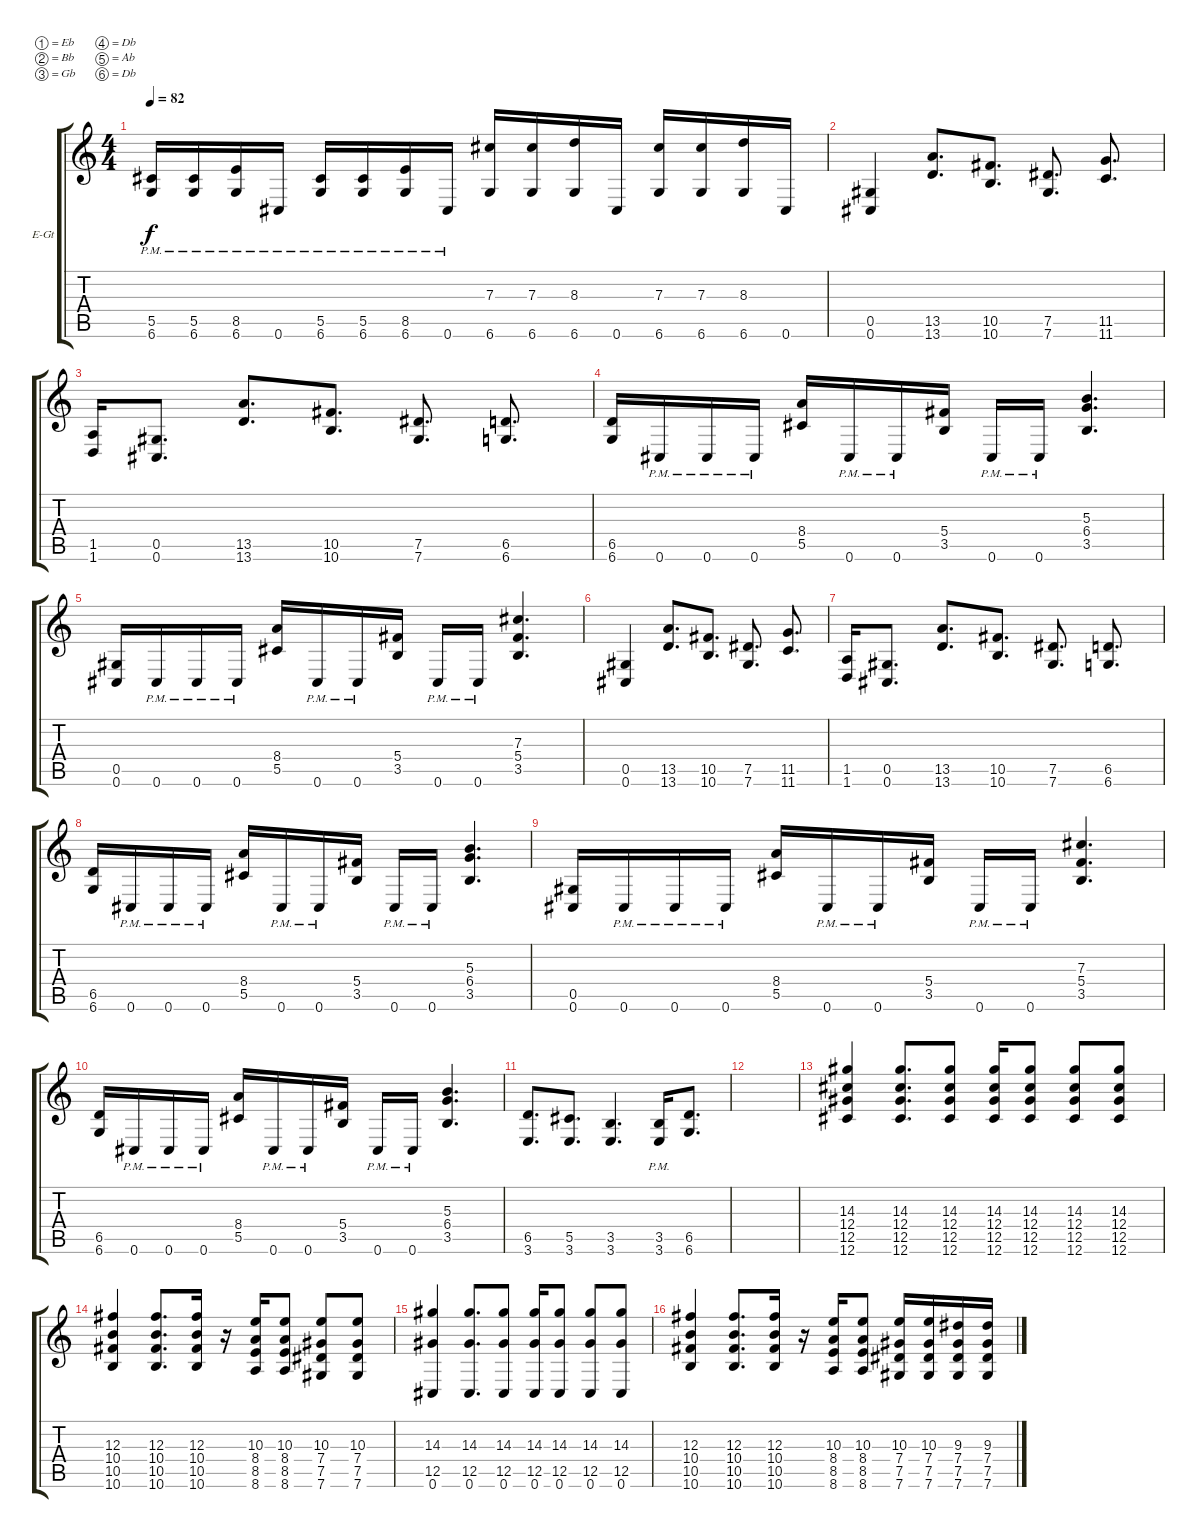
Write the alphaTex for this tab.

\bracketExtendMode groupsimilarinstruments
\firstSystemTrackNameOrientation horizontal
\otherSystemsTrackNameOrientation horizontal
\track ("Electric Guitar 1" "E-Gt") {instrument distortionguitar}
\staff {score tabs}
\tuning (Eb4 Bb3 Gb3 Db3 Ab2 Db2)
\ts (4 4)
\tempo 82
\clef g2
\ks c
(5.5{pm} 6.6{pm}).16{dy f} (5.5{pm} 6.6{pm}).16 (8.5{pm} 6.6{pm}).16 0.6{pm}.16 (6.6{pm} 5.5{pm}).16 (6.6{pm} 5.5{pm}).16 (6.6{pm} 8.5{pm}).16 0.6{pm}.16 (6.6 7.3).16 (6.6 7.3).16 (6.6 8.3).16 0.6.16 (6.6 7.3).16 (6.6 7.3).16 (6.6 8.3).16 0.6.16 |
(0.6 0.5).4 (13.6 13.5).8{d} (10.6 10.5).8{d} (7.6 7.5).8{d} (11.6 11.5).8{d} |
(1.6 1.5).16 (0.6 0.5).8{d} (13.6 13.5).8{d} (10.6 10.5).8{d} (7.5 7.6).8{d} (6.6 6.5).8{d} |
(6.5 6.6).16 0.6{pm}.16 0.6{pm}.16 0.6{pm}.16 (5.5 8.4).16 0.6{pm}.16 0.6{pm}.16 (3.5 5.4).16 0.6{pm}.16 0.6{pm}.16 (3.5 6.4 5.3).4{d} |
(0.6 0.5).16 0.6{pm}.16 0.6{pm}.16 0.6{pm}.16 (5.5 8.4).16 0.6{pm}.16 0.6{pm}.16 (3.5 5.4).16 0.6{pm}.16 0.6{pm}.16 (3.5 5.4 7.3).4{d} |
(0.6 0.5).4 (13.6 13.5).8{d} (10.6 10.5).8{d} (7.6 7.5).8{d} (11.6 11.5).8{d} |
(1.6 1.5).16 (0.6 0.5).8{d} (13.6 13.5).8{d} (10.6 10.5).8{d} (7.5 7.6).8{d} (6.6 6.5).8{d} |
(6.5 6.6).16 0.6{pm}.16 0.6{pm}.16 0.6{pm}.16 (5.5 8.4).16 0.6{pm}.16 0.6{pm}.16 (3.5 5.4).16 0.6{pm}.16 0.6{pm}.16 (3.5 6.4 5.3).4{d} |
(0.6 0.5).16 0.6{pm}.16 0.6{pm}.16 0.6{pm}.16 (5.5 8.4).16 0.6{pm}.16 0.6{pm}.16 (3.5 5.4).16 0.6{pm}.16 0.6{pm}.16 (3.5 5.4 7.3).4{d} |
(6.5 6.6).16 0.6{pm}.16 0.6{pm}.16 0.6{pm}.16 (5.5 8.4).16 0.6{pm}.16 0.6{pm}.16 (3.5 5.4).16 0.6{pm}.16 0.6{pm}.16 (3.5 6.4 5.3).4{d} |
(3.6 6.5).8{d} (3.6 5.5).8{d} (3.6 3.5).4{d} (3.6{pm} 3.5{pm}).16 (6.6 6.5).8{d} |
|
(12.6 12.5 14.3 12.4).4 (12.6 14.3 12.5 12.4).8{d} (12.6 14.3 12.5 12.4).8 (12.6 14.3 12.5 12.4).16 (12.6 14.3 12.5 12.4).8 (12.6 14.3 12.5 12.4).8 (12.6 14.3 12.5 12.4).8 |
(10.6 10.5 10.4 12.3).4 (10.6 10.5 10.4 12.3).8{d} (10.6 10.5 10.4 12.3).16 r.16 (8.6 8.5 8.4 10.3).16 (8.6 8.5 8.4 10.3).8 (7.6 7.5 7.4 10.3).8 (7.6 10.3 7.4 7.5).8 |
(0.6 12.5 14.3).4 (0.6 14.3 12.5).8{d} (0.6 14.3 12.5).8 (0.6 14.3 12.5).16 (0.6 14.3 12.5).8 (0.6 14.3 12.5).8 (0.6 14.3 12.5).8 |
(10.6 10.5 10.4 12.3).4 (10.6 10.5 10.4 12.3).8{d} (10.6 10.5 10.4 12.3).16 r.16 (8.6 8.5 8.4 10.3).16 (8.6 8.5 8.4 10.3).8 (7.6 7.5 7.4 10.3).16 (7.6 10.3 7.4 7.5).16 (9.3 7.4 7.5 7.6).16 (7.6 7.5 7.4 9.3).16
